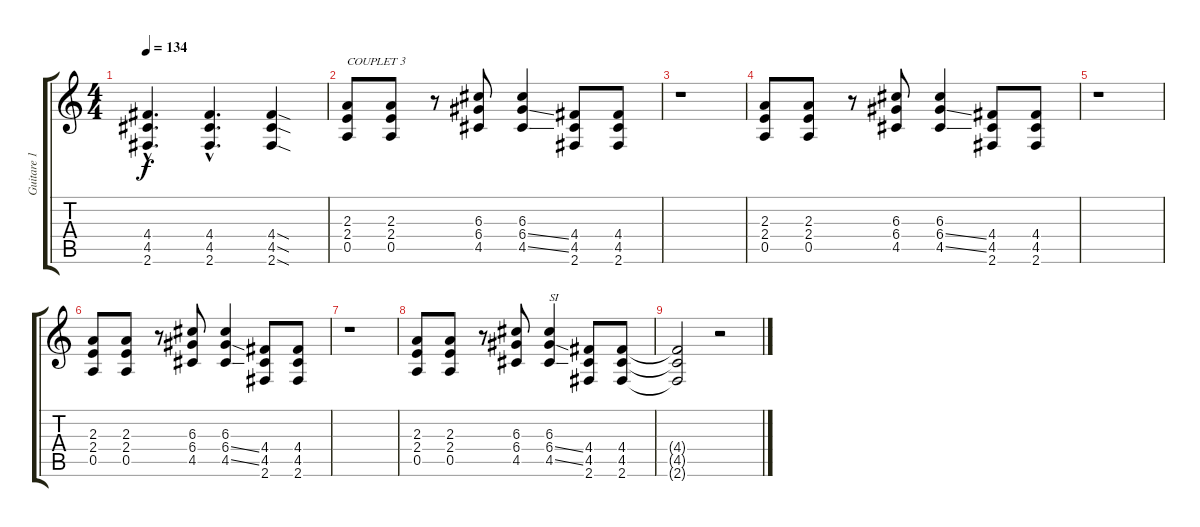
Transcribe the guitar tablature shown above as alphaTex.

\track ("Guitare 1 (son saturé)" "Guitare 1 ") {instrument distortionguitar}
\staff {score tabs}
\tuning (E4 B3 G3 D3 A2 E2) {hide}
\ts (4 4)
\tempo 134
\clef g2
\ks c
(4.4{hac} 4.5{hac} 2.6{hac}).4{d dy f} (4.4{hac} 4.5{hac} 2.6{hac}).4{d} (4.4{sod} 4.5{sod} 2.6{sod}).4 |
(2.3 2.4 0.5).8{txt "COUPLET 3"} (2.3 2.4 0.5).8 r.8 (6.3 6.4 4.5).8 (6.3 6.4{ss} 4.5{ss}).4 (4.4 4.5 2.6).8 (4.4 4.5 2.6).8 |
r.1 |
(2.3 2.4 0.5).8 (2.3 2.4 0.5).8 r.8 (6.3 6.4 4.5).8 (6.3 6.4{ss} 4.5{ss}).4 (4.4 4.5 2.6).8 (4.4 4.5 2.6).8 |
r.1 |
(2.3 2.4 0.5).8 (2.3 2.4 0.5).8 r.8 (6.3 6.4 4.5).8 (6.3 6.4{ss} 4.5{ss}).4 (4.4 4.5 2.6).8 (4.4 4.5 2.6).8 |
r.1 |
(2.3 2.4 0.5).8 (2.3 2.4 0.5).8 r.8 (6.3 6.4 4.5).8 (6.3 6.4{ss} 4.5{ss}).4{txt "SI"} (4.4 4.5 2.6).8 (4.4 4.5 2.6).8 |
(4.4{t} 4.5{t} 2.6{t}).2 r.2
